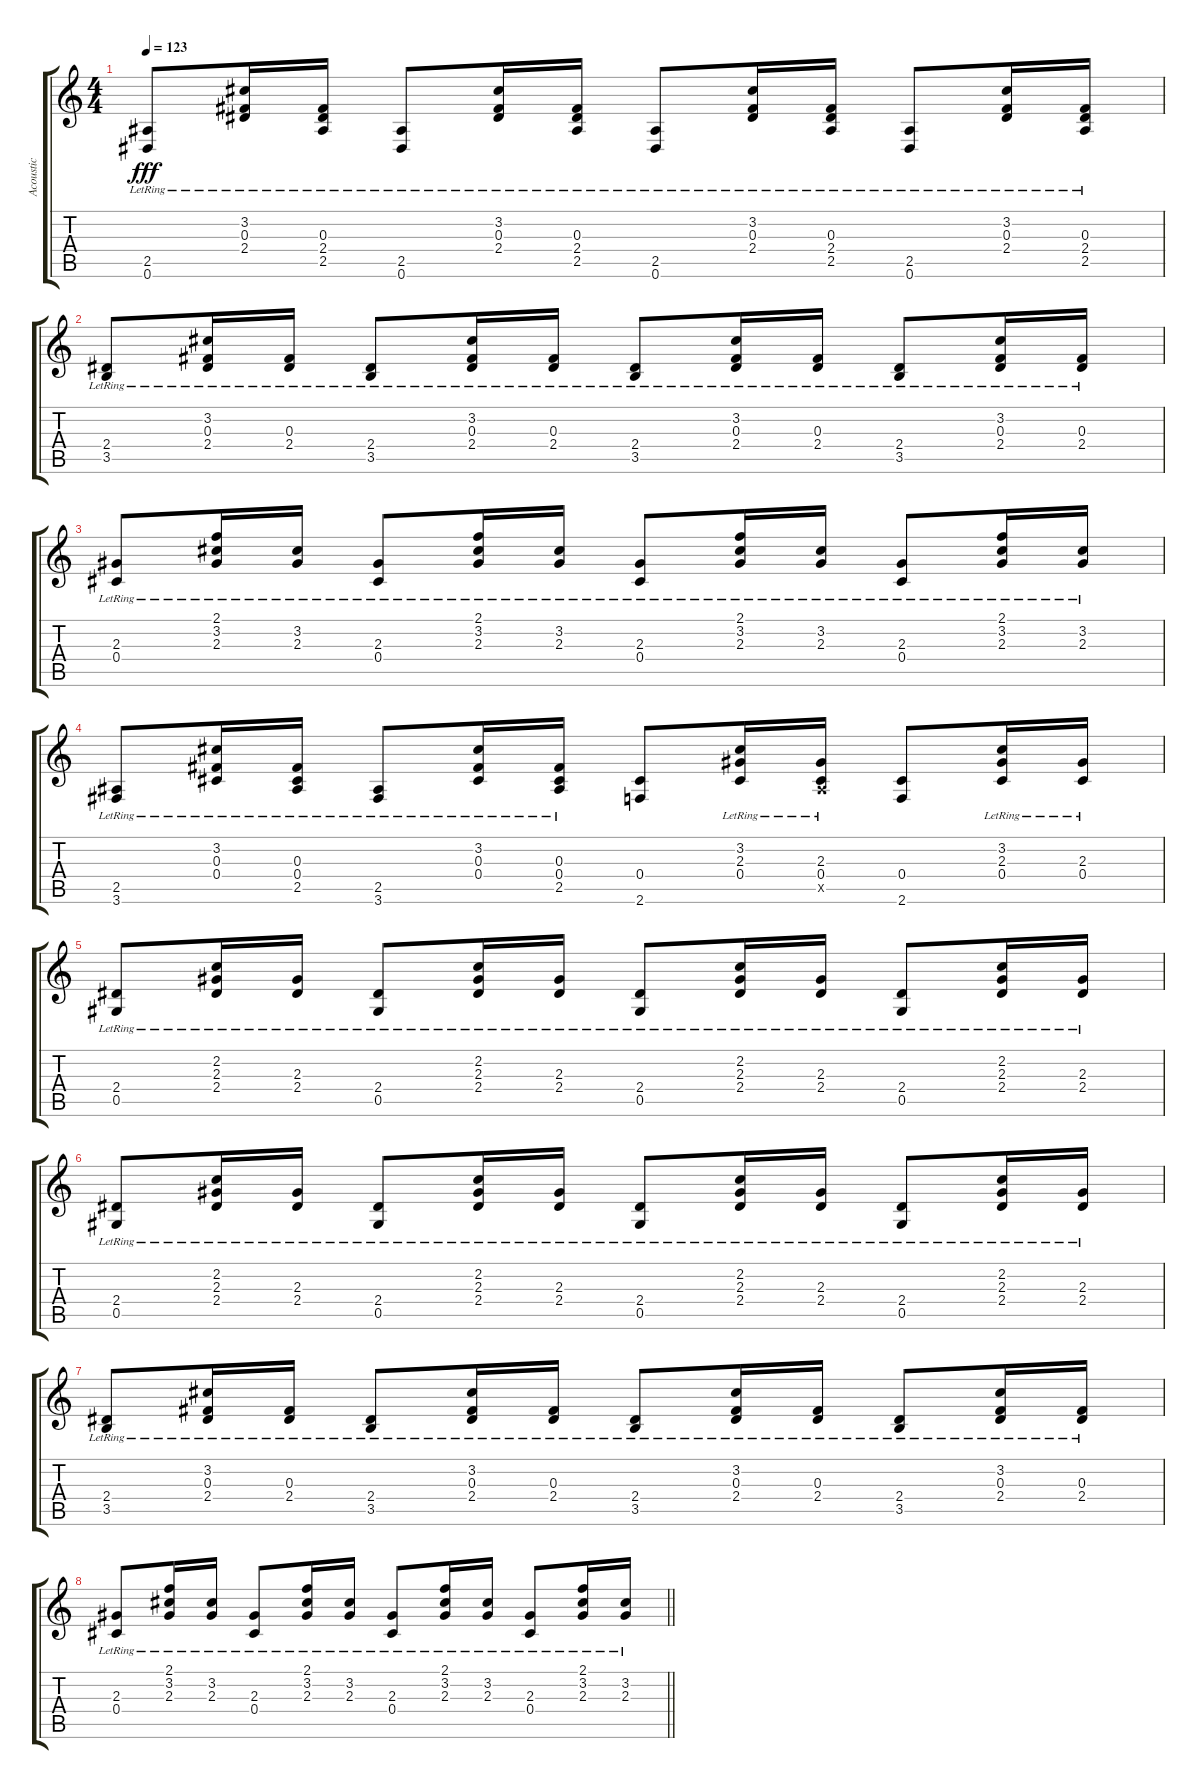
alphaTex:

\track ("Acoustic" "Acoustic") {instrument acousticguitarsteel}
\staff {score tabs}
\tuning (Eb4 Bb3 Gb3 Db3 Ab2 Eb2) {hide}
\ts (4 4)
\tempo 123
\clef g2
\ks c
(2.5{lr} 0.6).8{dy fff} (3.2{lr} 0.3{lr} 2.4{lr}).16 (0.3{lr} 2.4{lr} 2.5).16 (2.5{lr} 0.6).8 (3.2{lr} 0.3{lr} 2.4{lr}).16 (0.3{lr} 2.4{lr} 2.5).16 (2.5{lr} 0.6).8 (3.2{lr} 0.3{lr} 2.4{lr}).16 (0.3{lr} 2.4{lr} 2.5).16 (2.5{lr} 0.6).8 (3.2{lr} 0.3{lr} 2.4{lr}).16 (0.3{lr} 2.4{lr} 2.5).16 |
(2.4{lr} 3.5{lr}).8 (3.2{lr} 0.3{lr} 2.4{lr}).16 (0.3{lr} 2.4{lr}).16 (2.4{lr} 3.5{lr}).8 (3.2{lr} 0.3{lr} 2.4{lr}).16 (0.3{lr} 2.4{lr}).16 (2.4{lr} 3.5{lr}).8 (3.2{lr} 0.3{lr} 2.4{lr}).16 (0.3{lr} 2.4{lr}).16 (2.4{lr} 3.5{lr}).8 (3.2{lr} 0.3{lr} 2.4{lr}).16 (0.3{lr} 2.4{lr}).16 |
(2.3 0.4{lr}).8 (2.1 3.2{lr} 2.3{lr}).16 (3.2 2.3{lr}).16 (2.3 0.4{lr}).8 (2.1 3.2{lr} 2.3{lr}).16 (3.2 2.3{lr}).16 (2.3 0.4{lr}).8 (2.1 3.2{lr} 2.3{lr}).16 (3.2 2.3{lr}).16 (2.3 0.4{lr}).8 (2.1 3.2{lr} 2.3{lr}).16 (3.2 2.3{lr}).16 |
(2.5{lr} 3.6).8 (3.2{lr} 0.3{lr} 0.4{lr}).16 (0.3{lr} 0.4{lr} 2.5).16 (2.5{lr} 3.6).8 (3.2{lr} 0.3{lr} 0.4{lr}).16 (0.3{lr} 0.4{lr} 2.5).16 (0.4 2.6).8 (3.2{lr} 2.3{lr} 0.4{lr}).16 (2.3{lr} 0.4{lr} 2.5{x}).16 (0.4 2.6).8 (3.2{lr} 2.3{lr} 0.4{lr}).16 (2.3{lr} 0.4{lr}).16 |
(2.4{lr} 0.5{lr}).8 (2.2{lr} 2.3{lr} 2.4{lr}).16 (2.3{lr} 2.4{lr}).16 (2.4{lr} 0.5{lr}).8 (2.2{lr} 2.3{lr} 2.4{lr}).16 (2.3{lr} 2.4{lr}).16 (2.4{lr} 0.5{lr}).8 (2.2{lr} 2.3{lr} 2.4{lr}).16 (2.3{lr} 2.4{lr}).16 (2.4{lr} 0.5{lr}).8 (2.2{lr} 2.3{lr} 2.4{lr}).16 (2.3{lr} 2.4{lr}).16 |
(2.4{lr} 0.5{lr}).8 (2.2{lr} 2.3{lr} 2.4{lr}).16 (2.3{lr} 2.4{lr}).16 (2.4{lr} 0.5{lr}).8 (2.2{lr} 2.3{lr} 2.4{lr}).16 (2.3{lr} 2.4{lr}).16 (2.4{lr} 0.5{lr}).8 (2.2{lr} 2.3{lr} 2.4{lr}).16 (2.3{lr} 2.4{lr}).16 (2.4{lr} 0.5{lr}).8 (2.2{lr} 2.3{lr} 2.4{lr}).16 (2.3{lr} 2.4{lr}).16 |
(2.4{lr} 3.5{lr}).8 (3.2{lr} 0.3{lr} 2.4{lr}).16 (0.3{lr} 2.4{lr}).16 (2.4{lr} 3.5{lr}).8 (3.2{lr} 0.3{lr} 2.4{lr}).16 (0.3{lr} 2.4{lr}).16 (2.4{lr} 3.5{lr}).8 (3.2{lr} 0.3{lr} 2.4{lr}).16 (0.3{lr} 2.4{lr}).16 (2.4{lr} 3.5{lr}).8 (3.2{lr} 0.3{lr} 2.4{lr}).16 (0.3{lr} 2.4{lr}).16 |
\barLineRight lightlight
(2.3 0.4{lr}).8 (2.1 3.2{lr} 2.3{lr}).16 (3.2 2.3{lr}).16 (2.3 0.4{lr}).8 (2.1 3.2{lr} 2.3{lr}).16 (3.2 2.3{lr}).16 (2.3 0.4{lr}).8 (2.1 3.2{lr} 2.3{lr}).16 (3.2 2.3{lr}).16 (2.3 0.4{lr}).8 (2.1 3.2{lr} 2.3{lr}).16 (3.2 2.3{lr}).16
